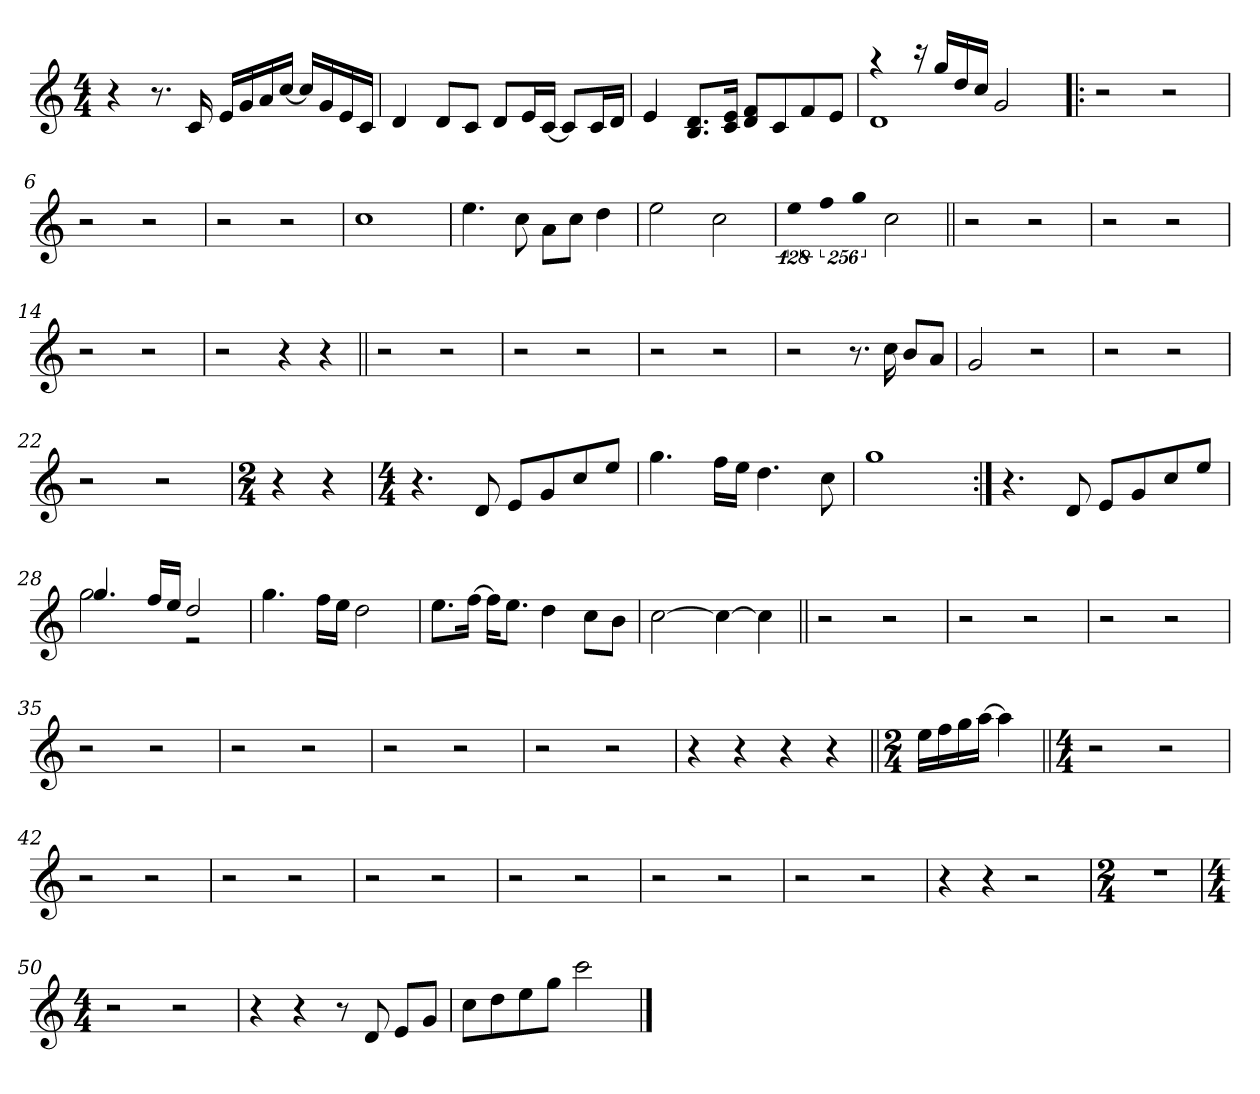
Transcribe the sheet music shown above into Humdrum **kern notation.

**kern
*part1
*staff1
!!LO:PB:g=z
*clefG2
*k[]
*C:
*M4/4
*MM68
=1
4r
8.r
16ci/
16ei/LL
16gi/
16ai/
[<16cci/JJ
16cci/LL]
16gi/
16ei/
16ci/JJ
=2
4di/
8di/L
8ci/J
8di/L
16ei/L
[<16ci/JJ
8ci/L]
16ci/L
16di/JJ
=3
4ei/
8.Bi/ 8.diL
16ci/ 16eiJk
8di/ 8fiL
8ci/
8fi/
8ei/J
=4
*^
4r	1di
16r	.
16ggi/LL	.
16ddi/	.
16cci/JJ	.
2gi/	.
*v	*v
!!LO:LB:g=z
=5!|:
2r
2r
=6
2r
2r
=7
2r
2r
=8
1cci
=9
4.eei\
8cci\
8ai\L
8cci\J
4ddi\
=10
2eei\
2cci\
=11
!LO:N:vis=4
512%85eei\
!LO:N:vis=4
1024%171ffi\
!LO:N:vis=4
1024%171ggi\
2cci\
!!LO:LB:g=z
=12||
2r
2r
=13
2r
2r
=14
2r
2r
=15
2r
4r
4r
=16||
2r
2r
=17
2r
2r
=18
2r
2r
=19
2r
8.r
16cci\
8bi/L
8ai/J
!!LO:LB:g=z
=20
2gi/
2r
=21
2r
2r
=22
2r
2r
=23
*M2/4
4r
4r
=24
*M4/4
4.r
8di/
8ei/L
8gi/
8cci/
8eei/J
=25
4.ggi\
16ffi\LL
16eei\JJ
4.ddi\
8cci\
=26
1ggi
!!LO:LB:g=z
=27:|!
4.r
8di/
8ei/L
8gi/
8cci/
8eei/J
=28
*^
4.ggi/	2ggi\
16ffi/LL	.
16eei/JJ	.
2ddi/	2r
*v	*v
=29
4.ggi\
16ffi\LL
16eei\JJ
2ddi\
=30
8.eei\L
[>16ffi\Jk
16ffi\KL]
8.eei\J
4ddi\
8cci\L
8bi\J
=31
[>2cci\
4cci\_>
4cci\]
!!LO:LB:g=z
=32||
2r
2r
=33
2r
2r
=34
2r
2r
=35
2r
2r
=36
2r
2r
=37
2r
2r
=38
2r
2r
!!LO:LB:g=z
=39
4r
4r
4r
4r
=40||
*M2/4
16eei\LL
16ffi\
16ggi\
[>16aai\JJ
4aai\]
=41||
*M4/4
2r
2r
=42
2r
2r
=43
2r
2r
=44
2r
2r
!!LO:LB:g=z
=45
2r
2r
=46
2r
2r
=47
2r
2r
=48
4r
4r
2r
!!LO:LB:g=z
=49
*M2/4
2r
=50
*M4/4
2r
2r
=51
4r
4r
8r
8di/
8ei/L
8gi/J
=52
8cci\L
8ddi\
8eei\
8ggi\J
2ccci\
==
*-
